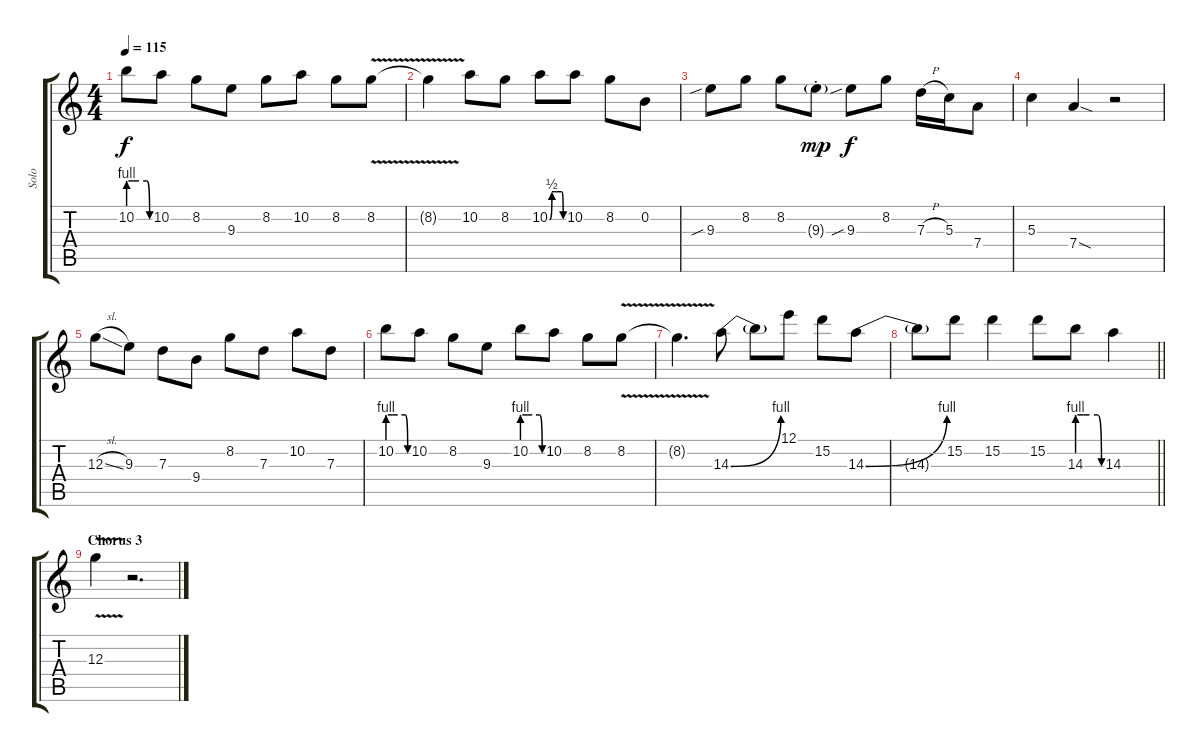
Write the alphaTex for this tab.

\track ("Solo " "Solo ") {instrument distortionguitar}
\staff {score tabs}
\tuning (E4 B3 G3 D3 A2 E2) {hide}
\ts (4 4)
\tempo 115
\clef g2
\ks c
10.2{be (custom 0 4 15 4 30 4 52 4 60 0)}.8{dy f} 10.2.8 8.2.8 9.3.8 8.2.8 10.2.8 8.2.8 8.2{v}.8 |
8.2{t}.4 10.2.8 8.2.8 10.2{be (custom 0 0 10 2 20 2 30 2 53 2 60 0)}.8 10.2.8 8.2.8 0.2.8 |
9.3{sib}.8 8.2.8 8.2.8 9.3{g st}.8{dy mp} 9.3{sib}.8{dy f} 8.2.8 7.3{h}.16 5.3.16 7.4.8 |
5.3.4 7.4{sod}.4 r.2 |
12.3{sl}.8 9.3.8 7.3.8 9.4.8 8.2.8 7.3.8 10.2.8 7.3.8 |
10.2{be (custom 0 4 15 4 30 4 52 4 60 0)}.8 10.2.8 8.2.8 9.3.8 10.2{be (custom 0 4 15 4 30 4 52 4 60 0)}.8 10.2.8 8.2.8 8.2{v}.8 |
8.2{t}.4{d} 14.3{be (bend 0 0 60 4)}.8 14.3{t}.8 12.1.8 15.2.8 14.3{be (bend 0 0 60 4)}.8 |
\barLineRight lightlight
14.3{t}.8 15.2.8 15.2.4 15.2.8 14.3{be (custom 0 4 15 4 30 4 50 4 60 0)}.8 14.3.4 |
\section ("" "Chorus 3")
12.3{v}.4 r.2{d}
